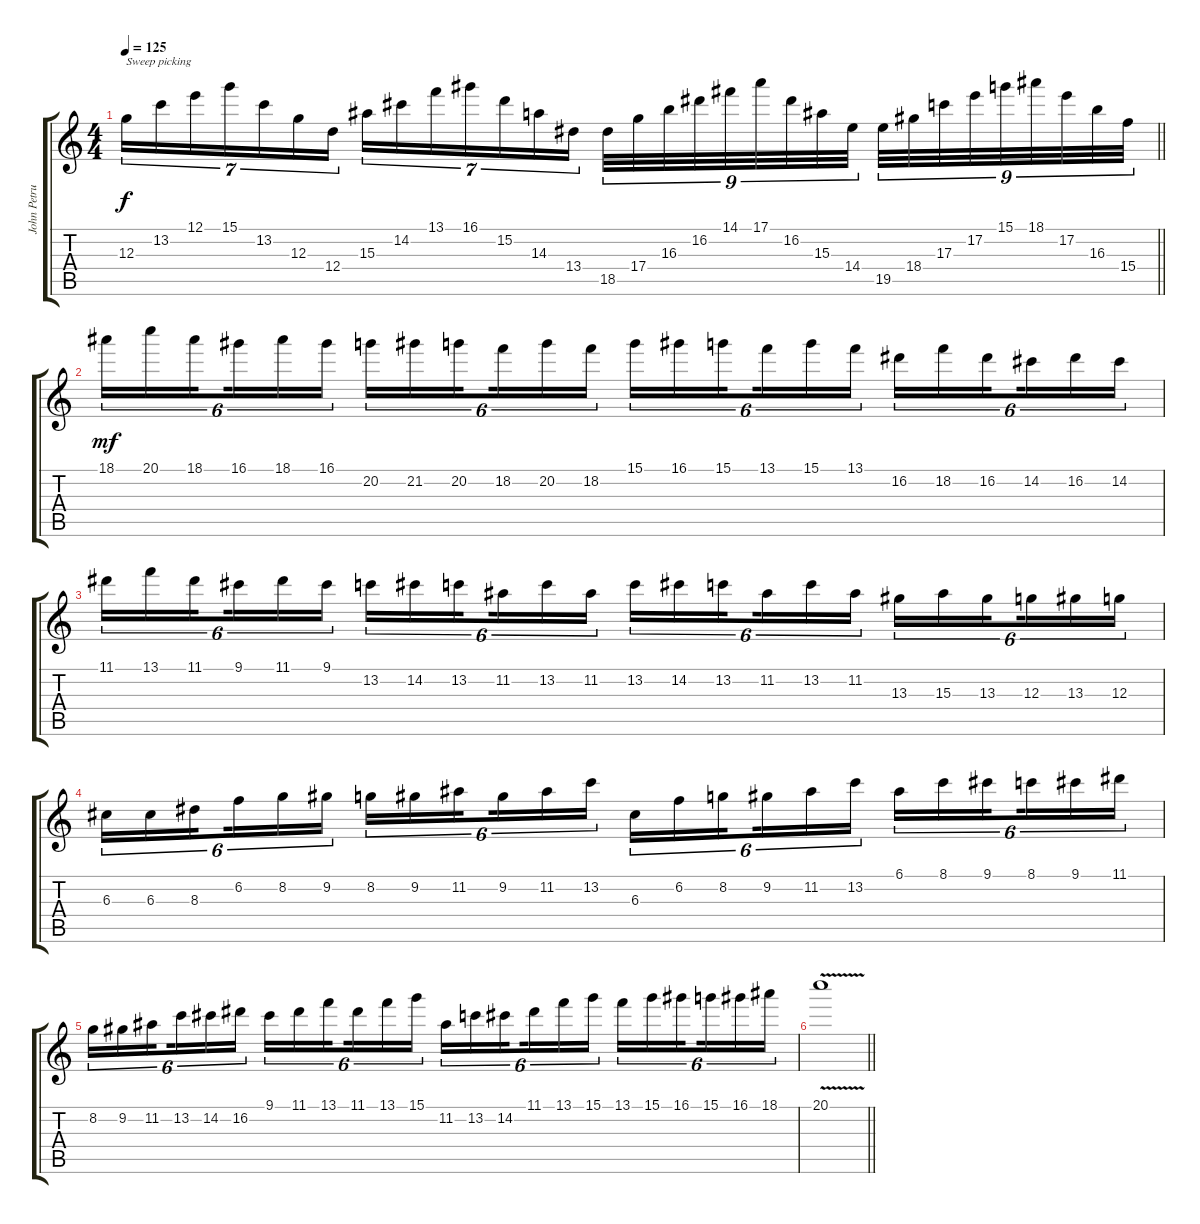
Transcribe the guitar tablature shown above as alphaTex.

\track ("John Petrucci" "John Petru") {instrument overdrivenguitar}
\staff {score tabs}
\tuning (E4 B3 G3 D3 A2 E2) {hide}
\ts (4 4)
\tempo 125
\clef g2
\barLineRight lightlight
\ks c
12.3.16{tu (7 4) txt "Sweep picking" dy f} 13.2.16{tu (7 4)} 12.1.16{tu (7 4)} 15.1.16{tu (7 4)} 13.2.16{tu (7 4)} 12.3.16{tu (7 4)} 12.4.16{tu (7 4)} 15.3.16{tu (7 4)} 14.2.16{tu (7 4)} 13.1.16{tu (7 4)} 16.1.16{tu (7 4)} 15.2.16{tu (7 4)} 14.3.16{tu (7 4)} 13.4.16{tu (7 4)} 18.5.32{tu (9 8)} 17.4.32{tu (9 8)} 16.3.32{tu (9 8)} 16.2.32{tu (9 8)} 14.1.32{tu (9 8)} 17.1.32{tu (9 8)} 16.2.32{tu (9 8)} 15.3.32{tu (9 8)} 14.4.32{tu (9 8)} 19.5.32{tu (9 8)} 18.4.32{tu (9 8)} 17.3.32{tu (9 8)} 17.2.32{tu (9 8)} 15.1.32{tu (9 8)} 18.1.32{tu (9 8)} 17.2.32{tu (9 8)} 16.3.32{tu (9 8)} 15.4.32{tu (9 8)} |
18.1.16{tu (6 4) dy mf balance 4} 20.1.16{tu (6 4)} 18.1.16{tu (6 4) beam splitsecondary} 16.1.16{tu (6 4)} 18.1.16{tu (6 4)} 16.1.16{tu (6 4)} 20.2.16{tu (6 4)} 21.2.16{tu (6 4)} 20.2.16{tu (6 4) beam splitsecondary} 18.2.16{tu (6 4)} 20.2.16{tu (6 4)} 18.2.16{tu (6 4)} 15.1.16{tu (6 4)} 16.1.16{tu (6 4)} 15.1.16{tu (6 4) beam splitsecondary} 13.1.16{tu (6 4)} 15.1.16{tu (6 4)} 13.1.16{tu (6 4)} 16.2.16{tu (6 4)} 18.2.16{tu (6 4)} 16.2.16{tu (6 4) beam splitsecondary} 14.2.16{tu (6 4)} 16.2.16{tu (6 4)} 14.2.16{tu (6 4)} |
11.1.16{tu (6 4)} 13.1.16{tu (6 4)} 11.1.16{tu (6 4) beam splitsecondary} 9.1.16{tu (6 4)} 11.1.16{tu (6 4)} 9.1.16{tu (6 4)} 13.2.16{tu (6 4)} 14.2.16{tu (6 4)} 13.2.16{tu (6 4) beam splitsecondary} 11.2.16{tu (6 4)} 13.2.16{tu (6 4)} 11.2.16{tu (6 4)} 13.2.16{tu (6 4)} 14.2.16{tu (6 4)} 13.2.16{tu (6 4) beam splitsecondary} 11.2.16{tu (6 4)} 13.2.16{tu (6 4)} 11.2.16{tu (6 4)} 13.3.16{tu (6 4)} 15.3.16{tu (6 4)} 13.3.16{tu (6 4) beam splitsecondary} 12.3.16{tu (6 4)} 13.3.16{tu (6 4)} 12.3.16{tu (6 4)} |
6.3.16{tu (6 4)} 6.3.16{tu (6 4)} 8.3.16{tu (6 4) beam splitsecondary} 6.2.16{tu (6 4)} 8.2.16{tu (6 4)} 9.2.16{tu (6 4)} 8.2.16{tu (6 4)} 9.2.16{tu (6 4)} 11.2.16{tu (6 4) beam splitsecondary} 9.2.16{tu (6 4)} 11.2.16{tu (6 4)} 13.2.16{tu (6 4)} 6.3.16{tu (6 4)} 6.2.16{tu (6 4)} 8.2.16{tu (6 4) beam splitsecondary} 9.2.16{tu (6 4)} 11.2.16{tu (6 4)} 13.2.16{tu (6 4)} 6.1.16{tu (6 4)} 8.1.16{tu (6 4)} 9.1.16{tu (6 4) beam splitsecondary} 8.1.16{tu (6 4)} 9.1.16{tu (6 4)} 11.1.16{tu (6 4)} |
8.2.16{tu (6 4)} 9.2.16{tu (6 4)} 11.2.16{tu (6 4) beam splitsecondary} 13.2.16{tu (6 4)} 14.2.16{tu (6 4)} 16.2.16{tu (6 4)} 9.1.16{tu (6 4)} 11.1.16{tu (6 4)} 13.1.16{tu (6 4) beam splitsecondary} 11.1.16{tu (6 4)} 13.1.16{tu (6 4)} 15.1.16{tu (6 4)} 11.2.16{tu (6 4)} 13.2.16{tu (6 4)} 14.2.16{tu (6 4) beam splitsecondary} 11.1.16{tu (6 4)} 13.1.16{tu (6 4)} 15.1.16{tu (6 4)} 13.1.16{tu (6 4)} 15.1.16{tu (6 4)} 16.1.16{tu (6 4) beam splitsecondary} 15.1.16{tu (6 4)} 16.1.16{tu (6 4)} 18.1.16{tu (6 4)} |
\barLineRight lightlight
20.1{v}.1
